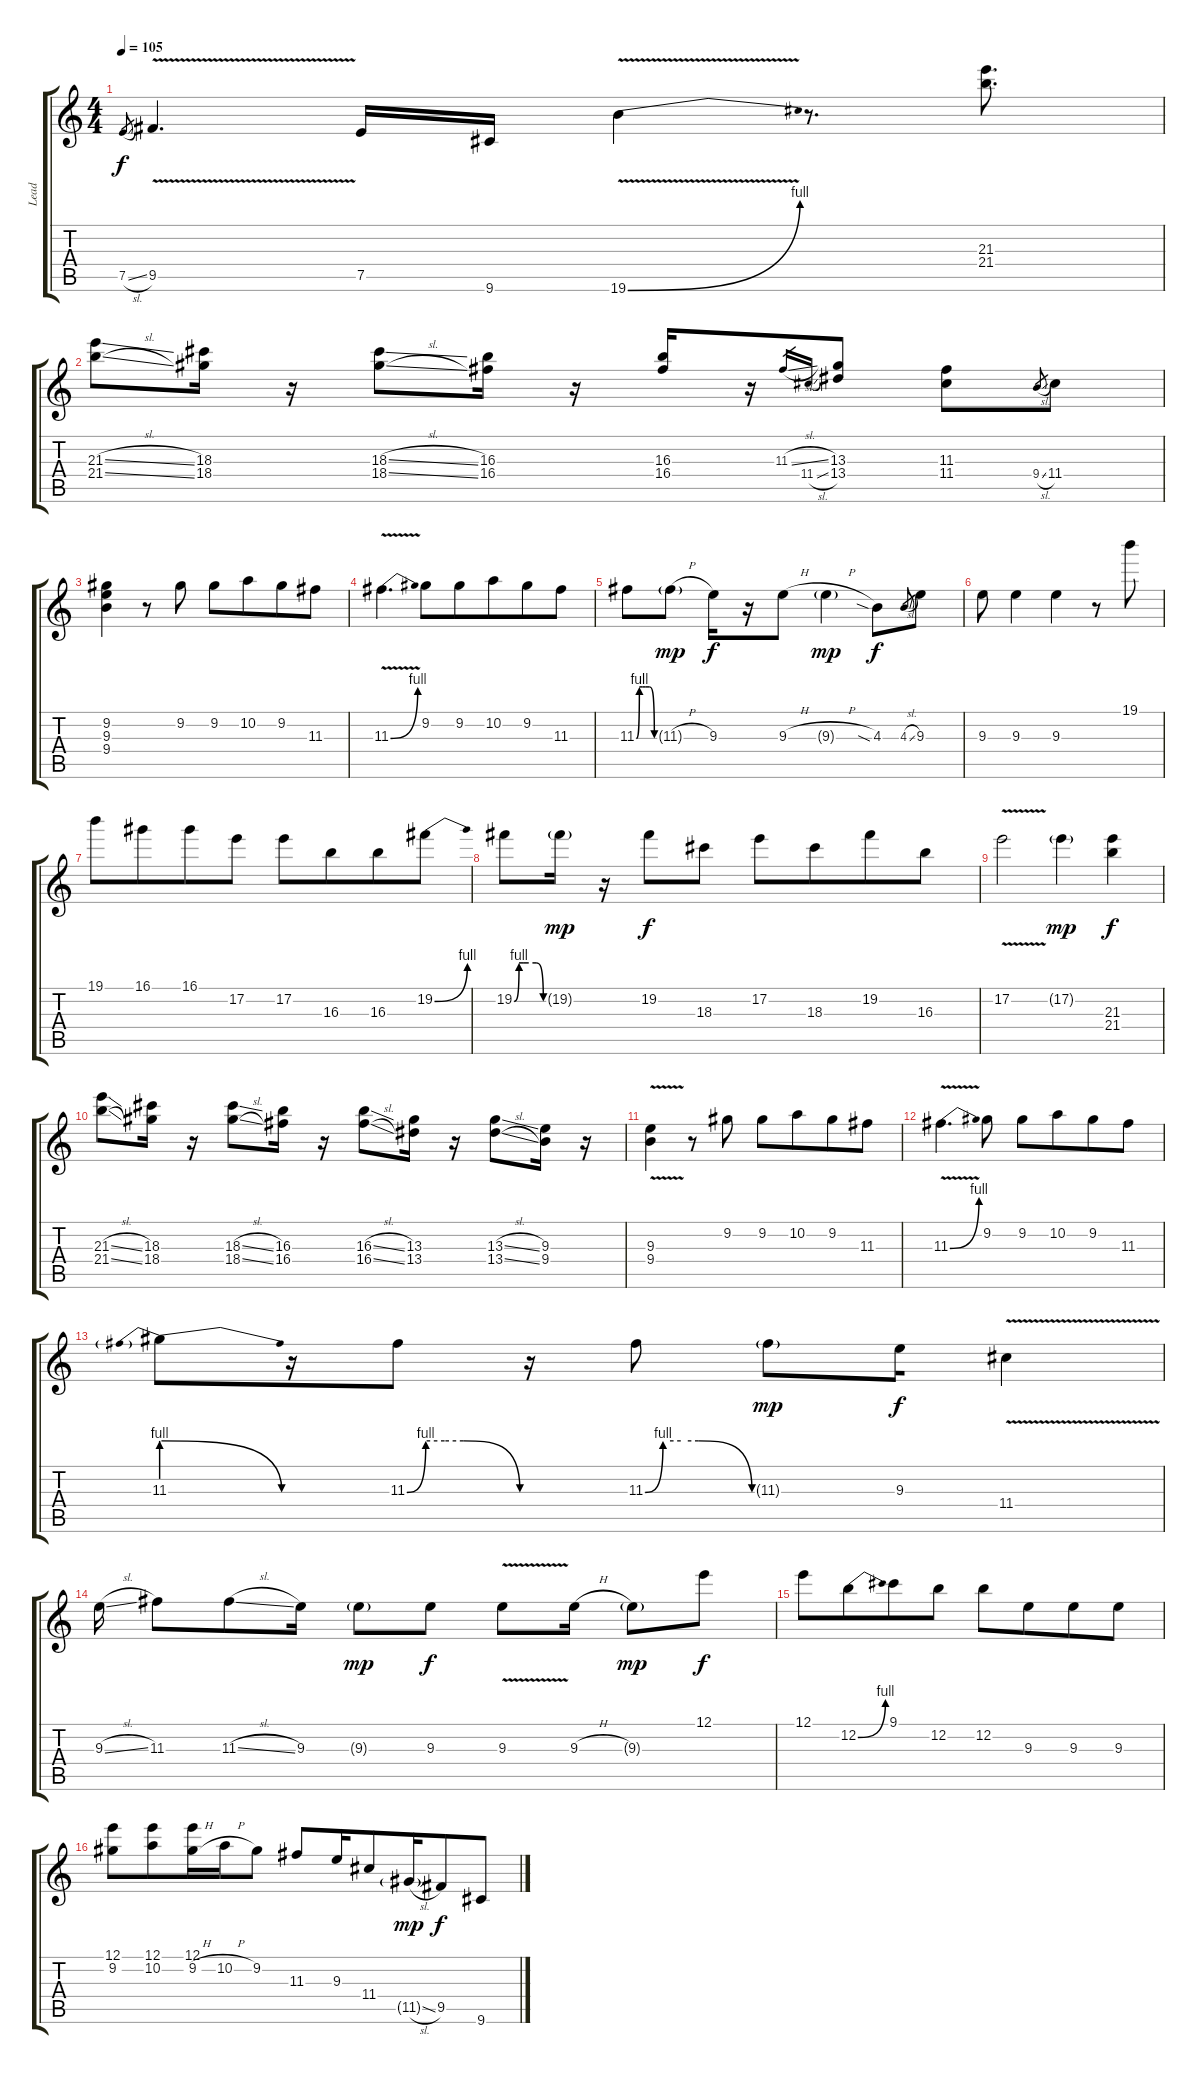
\track ("Lead" "Lead") {instrument distortionguitar}
\staff {score tabs}
\tuning (E4 B3 G3 D3 A2 E2) {hide}
\ts (4 4)
\tempo 105
\clef g2
\ks c
7.5{sl}.8{gr dy f} 9.5{v}.4{d} 7.5.16 9.6.16 19.6{be (bend 0 0 60 4) v}.4 r.8{d} (21.3 21.4).8{d} |
(21.3{sl} 21.4{sl}).8 (18.3 18.4).16 r.16 (18.3{sl} 18.4{sl}).8 (16.3 16.4).16 r.16 (16.3 16.4).16{beam Up} r.16 11.3{sl}.16{gr} 11.4{sl}.16{gr} (13.3 13.4).8{beam Up} (11.3 11.4).8 9.4{sl}.8{gr} 11.4.8 |
(9.2 9.3 9.4).4 r.8 9.2.8{beam split} 9.2.8{beam merge} 10.2.8{beam merge} 9.2.8{beam merge} 11.3.8 |
11.3{be (bend 0 0 60 4) v}.4{d beam merge} 9.2.8{beam merge} 9.2.8{beam merge} 10.2.8{beam merge} 9.2.8 11.3.8 |
11.3{be (custom 0 0 10 4 20 4 30 4 44 4 60 0)}.8 11.3{h g}.8{dy mp} 9.3.16{dy f} r.16 9.3{h}.8 9.3{h g}.4{dy mp} 4.3{sia}.8{dy f} 4.3{sl}.8{gr beam merge} 9.3.8 |
9.3.8 9.3.4 9.3.4 r.8 19.1.8 |
19.1.8 16.1.8{beam merge} 16.1.8 17.2.8 17.2.8 16.3.8{beam merge} 16.3.8 19.2{be (bend 0 0 60 4)}.8 |
19.2{be (custom 0 0 10 4 20 4 30 4 45 4 60 0)}.8 19.2{g}.16{dy mp} r.16 19.2.8{dy f} 18.3.8 17.2.8{beam merge} 18.3.8{beam merge} 19.2.8{beam merge} 16.3.8 |
17.2{v}.2 17.2{g}.4{dy mp} (21.3 21.4).4{dy f} |
(21.3{sl} 21.4{sl}).8{beam merge} (18.3 18.4).16 r.16{beam split} (18.3{sl} 18.4{sl}).8 (16.3 16.4).16 r.16{beam split} (16.3{sl} 16.4{sl}).8 (13.3 13.4).16 r.16{beam split} (13.3{sl} 13.4{sl}).8{beam merge} (9.3 9.4).16 r.16 |
(9.3 9.4{v}).4 r.8 9.2.8 9.2.8 10.2.8{beam merge} 9.2.8 11.3.8 |
11.3{be (bend 0 0 60 4) v}.4{d} 9.2.8{beam split} 9.2.8{beam merge} 10.2.8{beam merge} 9.2.8{beam merge} 11.3.8 |
11.3{be (prebendrelease 0 4 60 0)}.8 r.16 11.3{be (custom 0 0 10 4 20 4 30 4 60 0)}.8 r.16{beam merge} 11.3{be (custom 0 0 10 4 20 4 30 4 60 0)}.8 11.3{g}.8{dy mp} 9.3.16{dy f beam merge} 11.4{v}.4 |
9.3{sl}.16{beam split} 11.3.8 11.3{sl}.8{beam merge} 9.3.16{beam split} 9.3{g}.8{dy mp beam merge} 9.3.8{dy f beam split} 9.3{v}.8{beam merge} 9.3{h}.16{beam split} 9.3{g}.8{dy mp} 12.1.8{dy f} |
12.1.8 12.2{be (bend 0 0 60 4)}.8{beam merge} 9.1.8 12.2.8 12.2.8 9.3.8{beam merge} 9.3.8 9.3.8 |
(12.1 9.2).8 (12.1 10.2).8{beam merge} (12.1 9.2{h}).16 10.2{h}.16{beam merge} 9.2.8{beam split} 11.3.8{beam merge} 9.3.16 11.4.8{beam merge} 11.5{sl g}.16{dy mp} 9.5.8{dy f beam merge} 9.6.8
